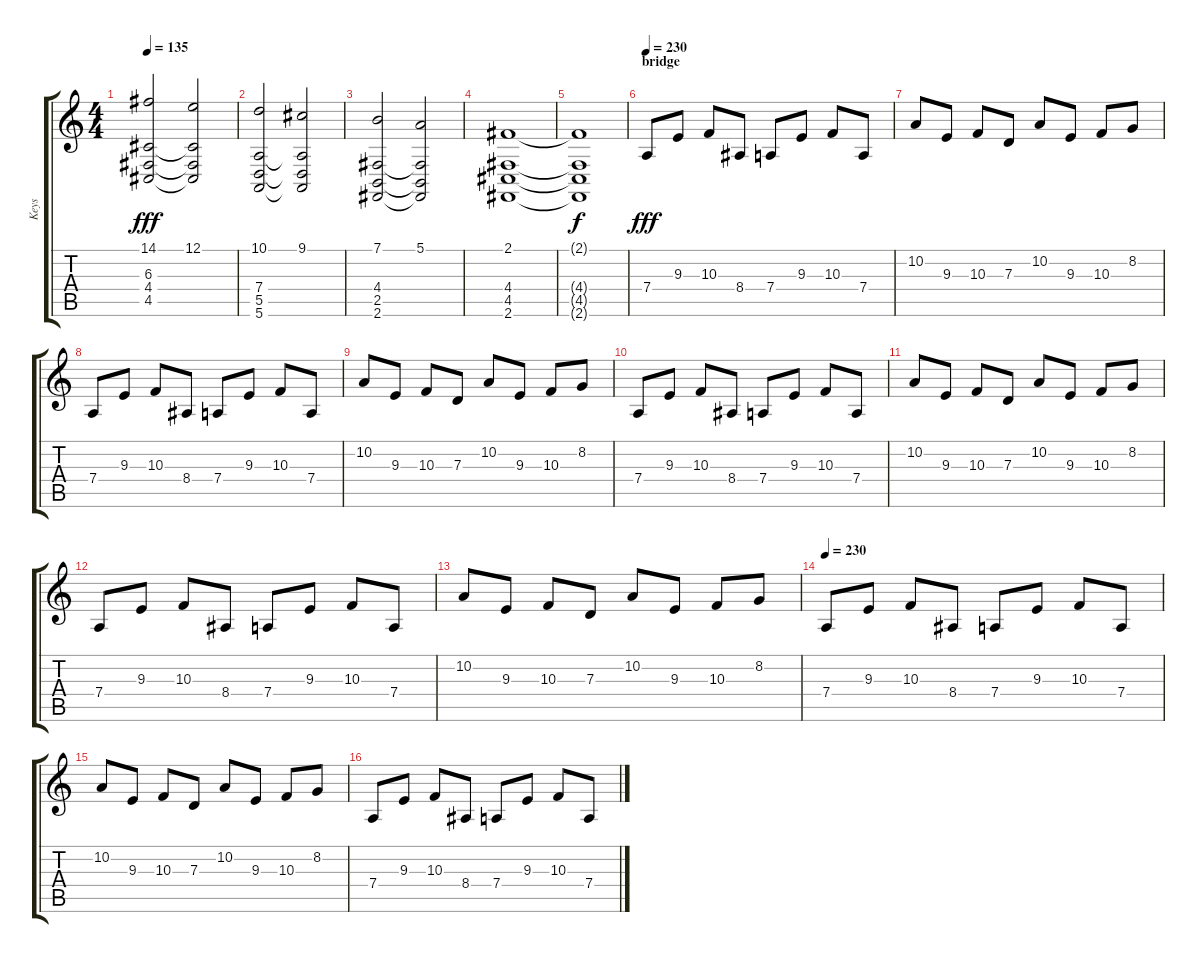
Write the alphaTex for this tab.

\track ("Keys" "Keys") {instrument synthstrings1}
\staff {score tabs}
\tuning (E4 B3 G3 D3 A2 E2) {hide}
\ts (4 4)
\tempo 135
\clef g2
\ks c
(14.1 6.3 4.4 4.5).2{dy fff} (12.1 6.3{t} 4.4{t} 4.5{t}).2 |
(10.1 7.4 5.5 5.6).2 (9.1 7.4{t} 5.5{t} 5.6{t}).2 |
(7.1 4.4 2.5 2.6).2 (5.1 4.4{t} 2.5{t} 2.6{t}).2 |
(2.1 4.4 4.5 2.6).1 |
(2.1{t} 4.4{t} 4.5{t} 2.6{t}).1{dy f} |
\section ("" "bridge")
\tempo 230
7.4.8{dy fff volume 16 instrument lead1square} 9.3.8 10.3.8 8.4.8 7.4.8 9.3.8 10.3.8 7.4.8 |
10.2.8 9.3.8 10.3.8 7.3.8 10.2.8 9.3.8 10.3.8 8.2.8 |
7.4.8 9.3.8 10.3.8 8.4.8 7.4.8 9.3.8 10.3.8 7.4.8 |
10.2.8 9.3.8 10.3.8 7.3.8 10.2.8 9.3.8 10.3.8 8.2.8 |
7.4.8 9.3.8 10.3.8 8.4.8 7.4.8 9.3.8 10.3.8 7.4.8 |
10.2.8 9.3.8 10.3.8 7.3.8 10.2.8 9.3.8 10.3.8 8.2.8 |
7.4.8 9.3.8 10.3.8 8.4.8 7.4.8 9.3.8 10.3.8 7.4.8 |
10.2.8 9.3.8 10.3.8 7.3.8 10.2.8 9.3.8 10.3.8 8.2.8 |
\tempo 230
7.4.8{volume 16 instrument lead1square} 9.3.8 10.3.8 8.4.8 7.4.8 9.3.8 10.3.8 7.4.8 |
10.2.8 9.3.8 10.3.8 7.3.8 10.2.8 9.3.8 10.3.8 8.2.8 |
7.4.8 9.3.8 10.3.8 8.4.8 7.4.8 9.3.8 10.3.8 7.4.8
